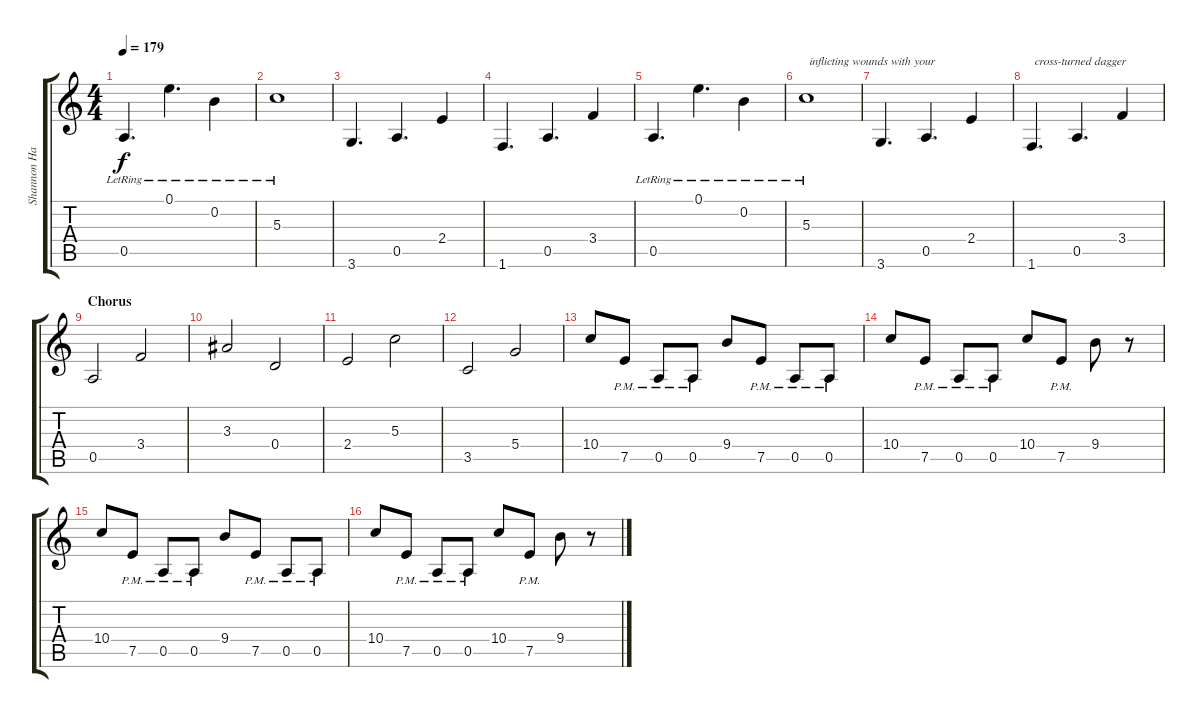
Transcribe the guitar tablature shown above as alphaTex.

\track ("Shannon Hamm" "Shannon Ha") {instrument distortionguitar}
\staff {score tabs}
\tuning (E4 B3 G3 D3 A2 E2) {hide}
\ts (4 4)
\tempo 179
\clef g2
\ks c
0.5{lr}.4{d dy f} 0.1{lr}.4{d} 0.2{lr}.4 |
5.3{lr}.1 |
3.6.4{d} 0.5.4{d} 2.4.4 |
1.6.4{d} 0.5.4{d} 3.4.4 |
0.5{lr}.4{d} 0.1{lr}.4{d} 0.2{lr}.4 |
5.3{lr}.1{txt " inflicting wounds with your"} |
3.6.4{d} 0.5.4{d} 2.4.4 |
1.6.4{d txt " cross-turned dagger"} 0.5.4{d} 3.4.4 |
\section ("" "Chorus")
0.5.2 3.4.2 |
3.3.2 0.4.2 |
2.4.2 5.3.2 |
3.5.2 5.4.2 |
10.4.8 7.5{pm}.8 0.5{pm}.8 0.5{pm}.8 9.4.8 7.5{pm}.8 0.5{pm}.8 0.5{pm}.8 |
10.4.8 7.5{pm}.8 0.5{pm}.8 0.5{pm}.8 10.4.8 7.5{pm}.8 9.4.8 r.8 |
10.4.8 7.5{pm}.8 0.5{pm}.8 0.5{pm}.8 9.4.8 7.5{pm}.8 0.5{pm}.8 0.5{pm}.8 |
10.4.8 7.5{pm}.8 0.5{pm}.8 0.5{pm}.8 10.4.8 7.5{pm}.8 9.4.8 r.8
